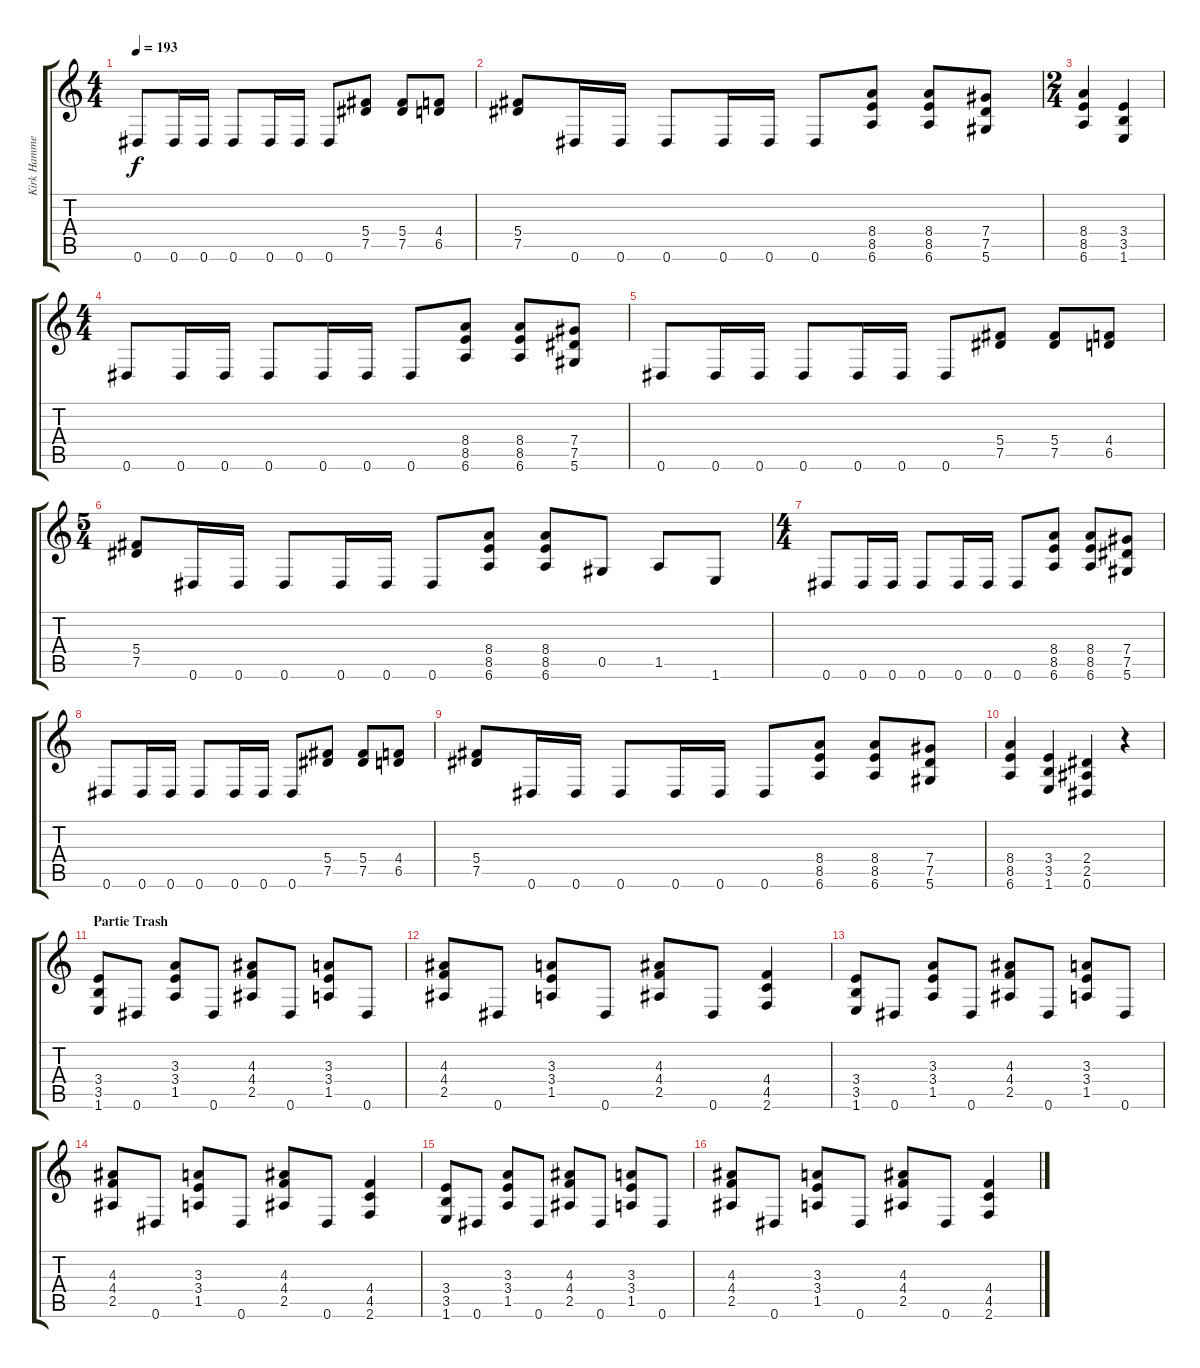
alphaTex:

\track ("Kirk Hammet" "Kirk Hamme") {instrument distortionguitar}
\staff {score tabs}
\tuning (Eb4 Bb3 Gb3 Db3 Ab2 Eb2) {hide}
\ts (4 4)
\tempo 193
\clef g2
\ks c
0.6.8{dy f} 0.6.16 0.6.16 0.6.8 0.6.16 0.6.16 0.6.8 (5.4 7.5).8 (5.4 7.5).8 (4.4 6.5).8 |
(5.4 7.5).8 0.6.16 0.6.16 0.6.8 0.6.16 0.6.16 0.6.8 (8.4 8.5 6.6).8 (8.4 8.5 6.6).8 (7.4 7.5 5.6).8 |
\ts (2 4)
(8.4 8.5 6.6).4 (3.4 3.5 1.6).4 |
\ts (4 4)
0.6.8 0.6.16 0.6.16 0.6.8 0.6.16 0.6.16 0.6.8 (8.4 8.5 6.6).8 (8.4 8.5 6.6).8 (7.4 7.5 5.6).8 |
0.6.8 0.6.16 0.6.16 0.6.8 0.6.16 0.6.16 0.6.8 (5.4 7.5).8 (5.4 7.5).8 (4.4 6.5).8 |
\ts (5 4)
(5.4 7.5).8 0.6.16 0.6.16 0.6.8 0.6.16 0.6.16 0.6.8 (8.4 8.5 6.6).8 (8.4 8.5 6.6).8 0.5.8 1.5.8 1.6.8 |
\ts (4 4)
0.6.8 0.6.16 0.6.16 0.6.8 0.6.16 0.6.16 0.6.8 (8.4 8.5 6.6).8 (8.4 8.5 6.6).8 (7.4 7.5 5.6).8 |
0.6.8 0.6.16 0.6.16 0.6.8 0.6.16 0.6.16 0.6.8 (5.4 7.5).8 (5.4 7.5).8 (4.4 6.5).8 |
(5.4 7.5).8 0.6.16 0.6.16 0.6.8 0.6.16 0.6.16 0.6.8 (8.4 8.5 6.6).8 (8.4 8.5 6.6).8 (7.4 7.5 5.6).8 |
(8.4 8.5 6.6).4 (3.4 3.5 1.6).4 (2.4 2.5 0.6).4 r.4 |
\section ("" "Partie Trash")
(3.4 3.5 1.6).8 0.6.8 (3.3 3.4 1.5).8 0.6.8 (4.3 4.4 2.5).8 0.6.8 (3.3 3.4 1.5).8 0.6.8 |
(4.3 4.4 2.5).8 0.6.8 (3.3 3.4 1.5).8 0.6.8 (4.3 4.4 2.5).8 0.6.8 (4.4 4.5 2.6).4 |
(3.4 3.5 1.6).8 0.6.8 (3.3 3.4 1.5).8 0.6.8 (4.3 4.4 2.5).8 0.6.8 (3.3 3.4 1.5).8 0.6.8 |
(4.3 4.4 2.5).8 0.6.8 (3.3 3.4 1.5).8 0.6.8 (4.3 4.4 2.5).8 0.6.8 (4.4 4.5 2.6).4 |
(3.4 3.5 1.6).8 0.6.8 (3.3 3.4 1.5).8 0.6.8 (4.3 4.4 2.5).8 0.6.8 (3.3 3.4 1.5).8 0.6.8 |
(4.3 4.4 2.5).8 0.6.8 (3.3 3.4 1.5).8 0.6.8 (4.3 4.4 2.5).8 0.6.8 (4.4 4.5 2.6).4
